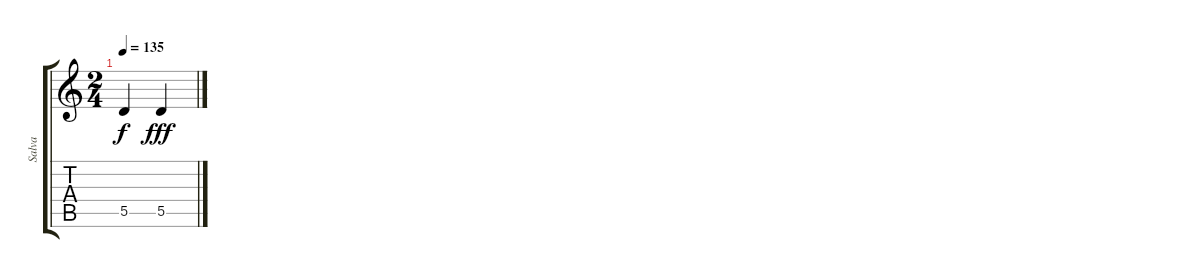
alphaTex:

\track ("Salva" "Salva") {instrument electricbassfinger}
\staff {score tabs}
\tuning (E4 B3 G3 D3 A2 E2) {hide}
\ts (2 4)
\tempo 135
\clef g2
\ks c
5.5.4{dy f} 5.5.4{dy fff}
